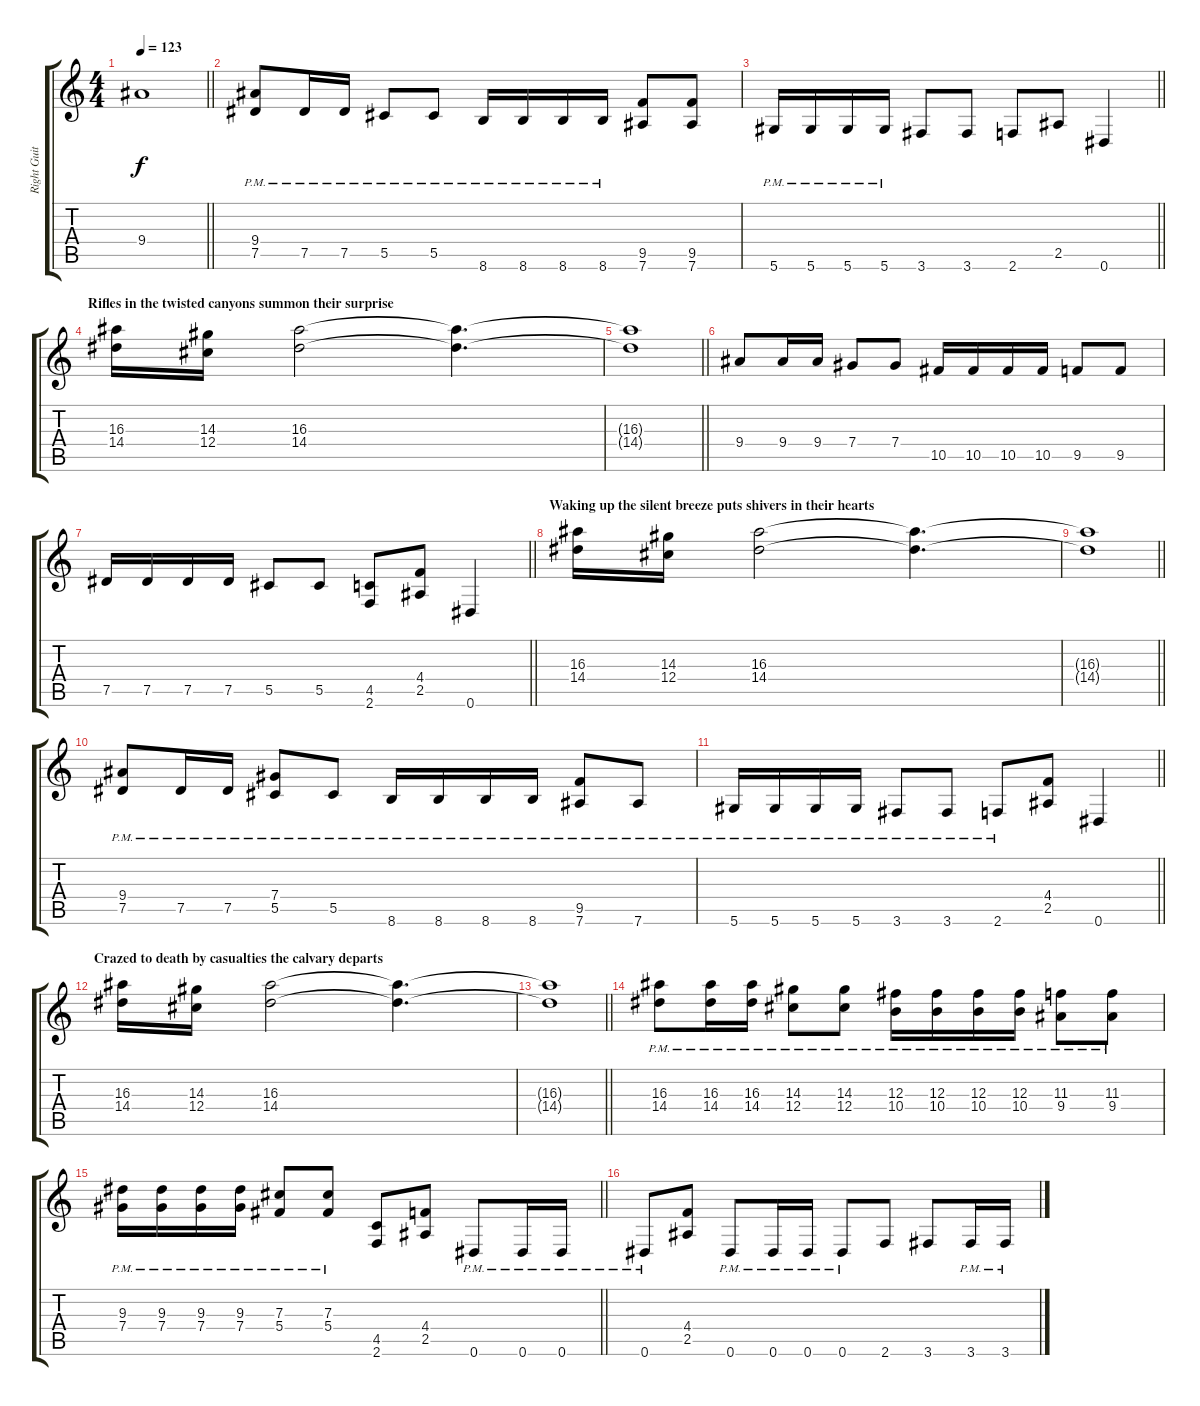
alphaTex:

\track ("Right Guitar" "Right Guit") {instrument overdrivenguitar}
\staff {score tabs}
\tuning (Eb4 Bb3 Gb3 Db3 Ab2 Eb2) {hide}
\ts (4 4)
\tempo 123
\clef g2
\barLineRight lightlight
\ks c
9.4{t}.1{dy f} |
(9.4{pm} 7.5{pm}).8 7.5{pm}.16 7.5{pm}.16 5.5{pm}.8 5.5{pm}.8 8.6{pm}.16 8.6{pm}.16 8.6{pm}.16 8.6{pm}.16 (9.5 7.6).8 (9.5 7.6).8 |
\barLineRight lightlight
5.6{pm}.16 5.6{pm}.16 5.6{pm}.16 5.6{pm}.16 3.6.8 3.6.8 2.6.8 2.5.8 0.6.4 |
\section ("" "Rifles in the twisted canyons summon their surprise ")
(16.3 14.4).16 (14.3 12.4).16 (16.3 14.4).2 (16.3{t} 14.4{t}).4{d} |
\barLineRight lightlight
(16.3{t} 14.4{t}).1 |
9.4.8 9.4.16 9.4.16 7.4.8 7.4.8 10.5.16 10.5.16 10.5.16 10.5.16 9.5.8 9.5.8 |
\barLineRight lightlight
7.5.16 7.5.16 7.5.16 7.5.16 5.5.8 5.5.8 (4.5 2.6).8 (4.4 2.5).8 0.6.4 |
\section ("" "Waking up the silent breeze puts shivers in their hearts ")
(16.3 14.4).16 (14.3 12.4).16 (16.3 14.4).2 (16.3{t} 14.4{t}).4{d} |
\barLineRight lightlight
(16.3{t} 14.4{t}).1 |
(9.4{pm} 7.5{pm}).8 7.5{pm}.16 7.5{pm}.16 (7.4{pm} 5.5{pm}).8 5.5{pm}.8 8.6{pm}.16 8.6{pm}.16 8.6{pm}.16 8.6{pm}.16 (9.5{pm} 7.6{pm}).8 7.6{pm}.8 |
\barLineRight lightlight
5.6{pm}.16 5.6{pm}.16 5.6{pm}.16 5.6{pm}.16 3.6{pm}.8 3.6{pm}.8 2.6{pm}.8 (4.4 2.5).8 0.6.4 |
\section ("" "Crazed to death by casualties the calvary departs ")
(16.3 14.4).16 (14.3 12.4).16 (16.3 14.4).2 (16.3{t} 14.4{t}).4{d} |
\barLineRight lightlight
(16.3{t} 14.4{t}).1 |
(16.3{pm} 14.4{pm}).8 (16.3{pm} 14.4{pm}).16 (16.3{pm} 14.4{pm}).16 (14.3{pm} 12.4{pm}).8 (14.3{pm} 12.4{pm}).8 (12.3{pm} 10.4{pm}).16 (12.3{pm} 10.4{pm}).16 (12.3{pm} 10.4{pm}).16 (12.3{pm} 10.4{pm}).16 (11.3{pm} 9.4{pm}).8 (11.3{pm} 9.4{pm}).8 |
\barLineRight lightlight
(9.3{pm} 7.4{pm}).16 (9.3{pm} 7.4{pm}).16 (9.3{pm} 7.4{pm}).16 (9.3{pm} 7.4{pm}).16 (7.3{pm} 5.4{pm}).8 (7.3{pm} 5.4{pm}).8 (4.5 2.6).8 (4.4 2.5).8 0.6{pm}.8 0.6{pm}.16 0.6{pm}.16 |
0.6{pm}.8 (4.4 2.5).8 0.6{pm}.8 0.6{pm}.16 0.6{pm}.16 0.6{pm}.8 2.6.8 3.6.8 3.6{pm}.16 3.6{pm}.16
